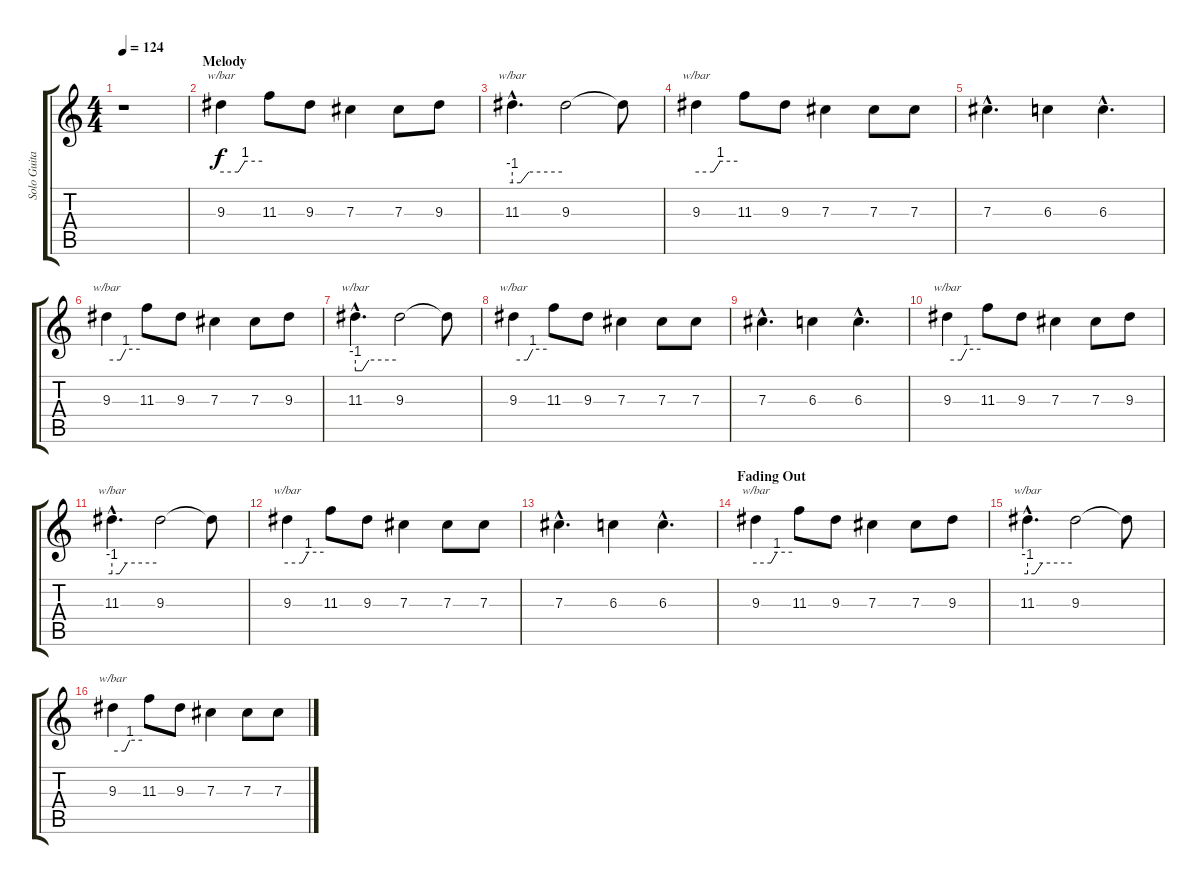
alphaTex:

\track ("Solo Guitar" "Solo Guita") {instrument distortionguitar}
\staff {score tabs}
\tuning (Eb4 Bb3 Gb3 Db3 Ab2 Eb2) {hide}
\ts (4 4)
\tempo 124
\clef g2
\ks c
r.1{dy f} |
\section ("" "Melody")
9.3.4{tbe (custom default 0 0 25 0 35 4 60 4)} 11.3.8 9.3.8 7.3.4 7.3.8 9.3.8 |
11.3{hac}.4{d tbe (custom default 0 -4 10 -4 20 0 60 0)} 9.3.2 9.3{t}.8 |
9.3.4{tbe (custom default 0 0 25 0 35 4 60 4)} 11.3.8 9.3.8 7.3.4 7.3.8 7.3.8 |
7.3{hac}.4{d} 6.3.4 6.3{hac}.4{d} |
9.3.4{tbe (custom default 0 0 25 0 35 4 60 4)} 11.3.8 9.3.8 7.3.4 7.3.8 9.3.8 |
11.3{hac}.4{d tbe (custom default 0 -4 10 -4 20 0 60 0)} 9.3.2 9.3{t}.8 |
9.3.4{tbe (custom default 0 0 25 0 35 4 60 4)} 11.3.8 9.3.8 7.3.4 7.3.8 7.3.8 |
7.3{hac}.4{d} 6.3.4 6.3{hac}.4{d} |
9.3.4{tbe (custom default 0 0 25 0 35 4 60 4)} 11.3.8 9.3.8 7.3.4 7.3.8 9.3.8 |
11.3{hac}.4{d tbe (custom default 0 -4 10 -4 20 0 60 0)} 9.3.2 9.3{t}.8 |
9.3.4{tbe (custom default 0 0 25 0 35 4 60 4)} 11.3.8 9.3.8 7.3.4 7.3.8 7.3.8 |
7.3{hac}.4{d} 6.3.4 6.3{hac}.4{d} |
\section ("" "Fading Out")
9.3.4{tbe (custom default 0 0 25 0 35 4 60 4)} 11.3.8 9.3.8 7.3.4 7.3.8 9.3.8 |
11.3{hac}.4{d tbe (custom default 0 -4 10 -4 20 0 60 0)} 9.3.2 9.3{t}.8 |
9.3.4{tbe (custom default 0 0 25 0 35 4 60 4)} 11.3.8 9.3.8 7.3.4 7.3.8 7.3.8
